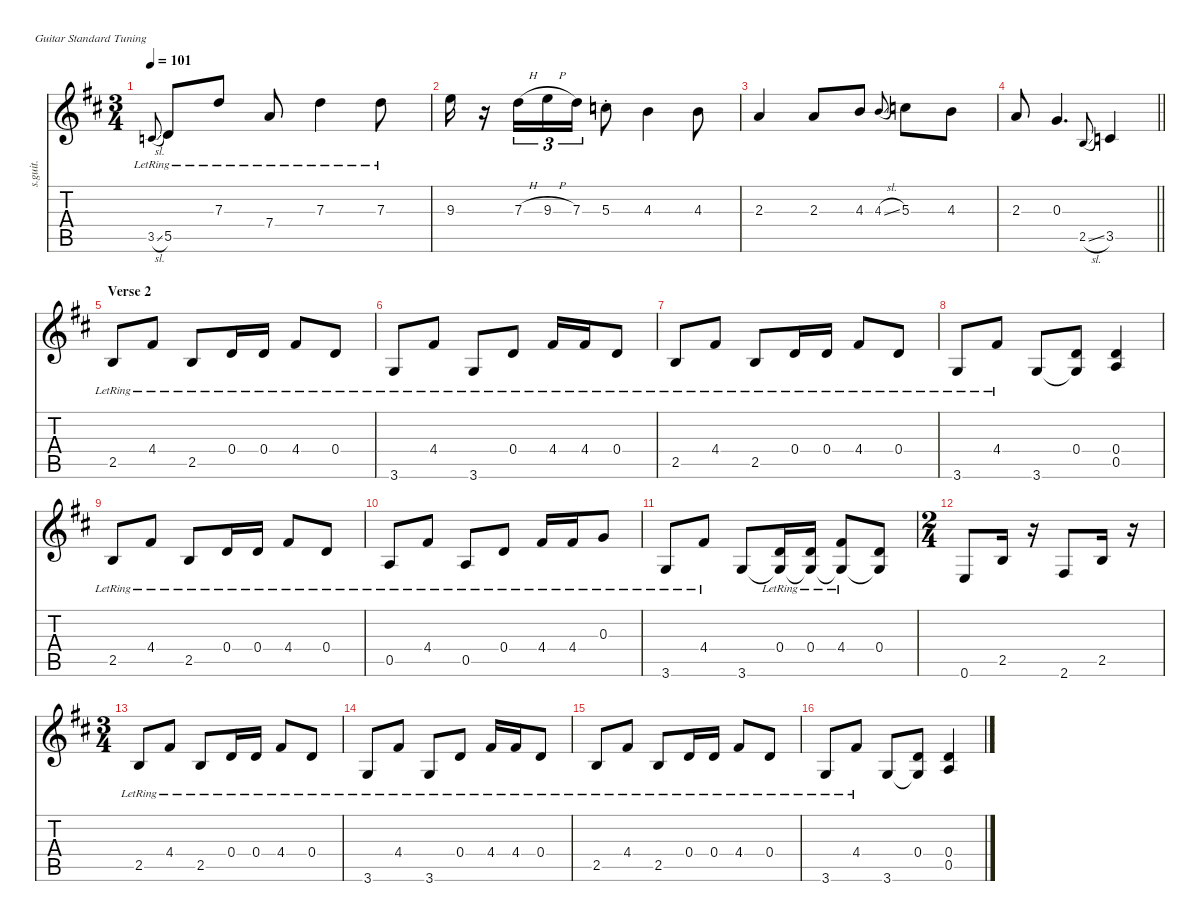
\defaultSystemsLayout 4
\hideDynamics
\bracketExtendMode nobrackets
\otherSystemsTrackNameOrientation horizontal
\track ("James Hetfield (Acoustic)" "s.guit.") {defaultSystemsLayout 32 instrument acousticguitarsteel}
\staff {score tabs}
\tuning (E4 B3 G3 D3 A2 E2)
\ts (3 4)
\tempo 101
\clef g2
\ks bminor
3.5{sl lr acc forcenatural}.8{gr onbeat dy mf beam Up} 5.5{lr acc forcenatural}.8{dy f beam Up} 7.3{lr acc forcenatural}.8{beam Up} 7.4{lr acc forcenatural}.8{beam Up} 7.3{lr acc forcenatural}.4{beam Down} 7.3{lr acc forcenatural}.8{beam Down} |
9.3{acc forcenatural}.16{beam Down} r.16{beam Down} 7.3{h acc forcenatural}.16{tu (3 2) beam Down} 9.3{h acc forcenatural}.16{tu (3 2) beam Down} 7.3{acc forcenatural}.16{tu (3 2) beam Down} 5.3{st acc forcenatural}.8{beam Down} 4.3{acc forcenatural}.4{beam Down} 4.3{acc forcenatural}.8{beam Down} |
2.3{acc forcenatural}.4{beam Up} 2.3{acc forcenatural}.8{beam Up} 4.3{acc forcenatural}.8{beam Up} 4.3{sl acc forcenatural}.8{gr onbeat dy mf beam Up} 5.3{acc forcenatural}.8{dy f beam Down} 4.3{acc forcenatural}.8{beam Down} |
\barLineRight lightlight
2.3{acc forcenatural}.8{beam Up} 0.3{acc forcenatural}.4{d beam Up} 2.5{sl acc forcenatural}.8{gr onbeat dy mf beam Up} 3.5{acc forcenatural}.4{dy f beam Up} |
\section ("" "Verse 2")
2.5{lr acc forcenatural}.8{beam Up} 4.4{lr acc #}.8{beam Up} 2.5{lr acc forcenatural}.8{beam Up} 0.4{lr acc forcenatural}.16{beam Up} 0.4{lr acc forcenatural}.16{beam Up} 4.4{lr acc #}.8{beam Up} 0.4{lr acc forcenatural}.8{beam Up} |
3.6{lr acc forcenatural}.8{beam Up} 4.4{lr acc #}.8{beam Up} 3.6{lr acc forcenatural}.8{beam Up} 0.4{lr acc forcenatural}.8{beam Up} 4.4{lr acc #}.16{beam Up} 4.4{lr acc #}.16{beam Up} 0.4{lr acc forcenatural}.8{beam Up} |
2.5{lr acc forcenatural}.8{beam Up} 4.4{lr acc #}.8{beam Up} 2.5{lr acc forcenatural}.8{beam Up} 0.4{lr acc forcenatural}.16{beam Up} 0.4{lr acc forcenatural}.16{beam Up} 4.4{lr acc #}.8{beam Up} 0.4{lr acc forcenatural}.8{beam Up} |
3.6{lr acc forcenatural}.8{beam Up} 4.4{lr acc #}.8{beam Up} 3.6{acc forcenatural}.8{beam Up} (0.4{acc forcenatural} 3.6{t acc forcenatural}).8{beam Up} (0.4{acc forcenatural} 0.5{acc forcenatural}).4{beam Up} |
2.5{lr acc forcenatural}.8{beam Up} 4.4{lr acc #}.8{beam Up} 2.5{lr acc forcenatural}.8{beam Up} 0.4{lr acc forcenatural}.16{beam Up} 0.4{lr acc forcenatural}.16{beam Up} 4.4{lr acc #}.8{beam Up} 0.4{lr acc forcenatural}.8{beam Up} |
0.5{lr acc forcenatural}.8{beam Up} 4.4{lr acc #}.8{beam Up} 0.5{lr acc forcenatural}.8{beam Up} 0.4{lr acc forcenatural}.8{beam Up} 4.4{lr acc #}.16{beam Up} 4.4{lr acc #}.16{beam Up} 0.3{lr acc forcenatural}.8{beam Up} |
3.6{lr acc forcenatural}.8{beam Up} 4.4{lr acc #}.8{beam Up} 3.6{acc forcenatural}.8{beam Up} (0.4{lr acc forcenatural} 3.6{t acc forcenatural}).16{beam Up} (0.4{lr acc forcenatural} 3.6{t acc forcenatural}).16{beam Up} (4.4{lr acc #} 3.6{t acc forcenatural}).8{beam Up} (0.4{acc forcenatural} 3.6{t acc forcenatural}).8{beam Up} |
\ts (2 4)
\beaming (8 2 2)
0.6{acc forcenatural}.8{beam Up} 2.5{acc forcenatural}.16{beam Up} r.16{beam Up} 2.6{acc #}.8{beam Up} 2.5{acc forcenatural}.16{beam Up} r.16{beam Up} |
\ts (3 4)
\beaming (8 2 2 2)
2.5{lr acc forcenatural}.8{beam Up} 4.4{lr acc #}.8{beam Up} 2.5{lr acc forcenatural}.8{beam Up} 0.4{lr acc forcenatural}.16{beam Up} 0.4{lr acc forcenatural}.16{beam Up} 4.4{lr acc #}.8{beam Up} 0.4{lr acc forcenatural}.8{beam Up} |
3.6{lr acc forcenatural}.8{beam Up} 4.4{lr acc #}.8{beam Up} 3.6{lr acc forcenatural}.8{beam Up} 0.4{lr acc forcenatural}.8{beam Up} 4.4{lr acc #}.16{beam Up} 4.4{lr acc #}.16{beam Up} 0.4{lr acc forcenatural}.8{beam Up} |
2.5{lr acc forcenatural}.8{beam Up} 4.4{lr acc #}.8{beam Up} 2.5{lr acc forcenatural}.8{beam Up} 0.4{lr acc forcenatural}.16{beam Up} 0.4{lr acc forcenatural}.16{beam Up} 4.4{lr acc #}.8{beam Up} 0.4{lr acc forcenatural}.8{beam Up} |
3.6{lr acc forcenatural}.8{beam Up} 4.4{lr acc #}.8{beam Up} 3.6{acc forcenatural}.8{beam Up} (0.4{acc forcenatural} 3.6{t acc forcenatural}).8{beam Up} (0.4{acc forcenatural} 0.5{acc forcenatural}).4{beam Up}
